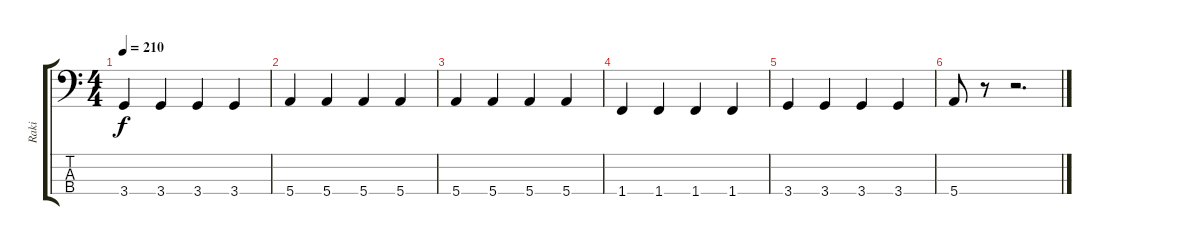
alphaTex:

\track ("Raki" "Raki") {instrument electricbasspick}
\staff {score tabs}
\tuning (G2 D2 A1 E1) {hide}
\ts (4 4)
\tempo 210
\clef f4
\ks c
3.4.4{dy f} 3.4.4 3.4.4 3.4.4 |
5.4.4 5.4.4 5.4.4 5.4.4 |
5.4.4 5.4.4 5.4.4 5.4.4 |
1.4.4 1.4.4 1.4.4 1.4.4 |
3.4.4 3.4.4 3.4.4 3.4.4 |
5.4.8 r.8 r.2{d}
